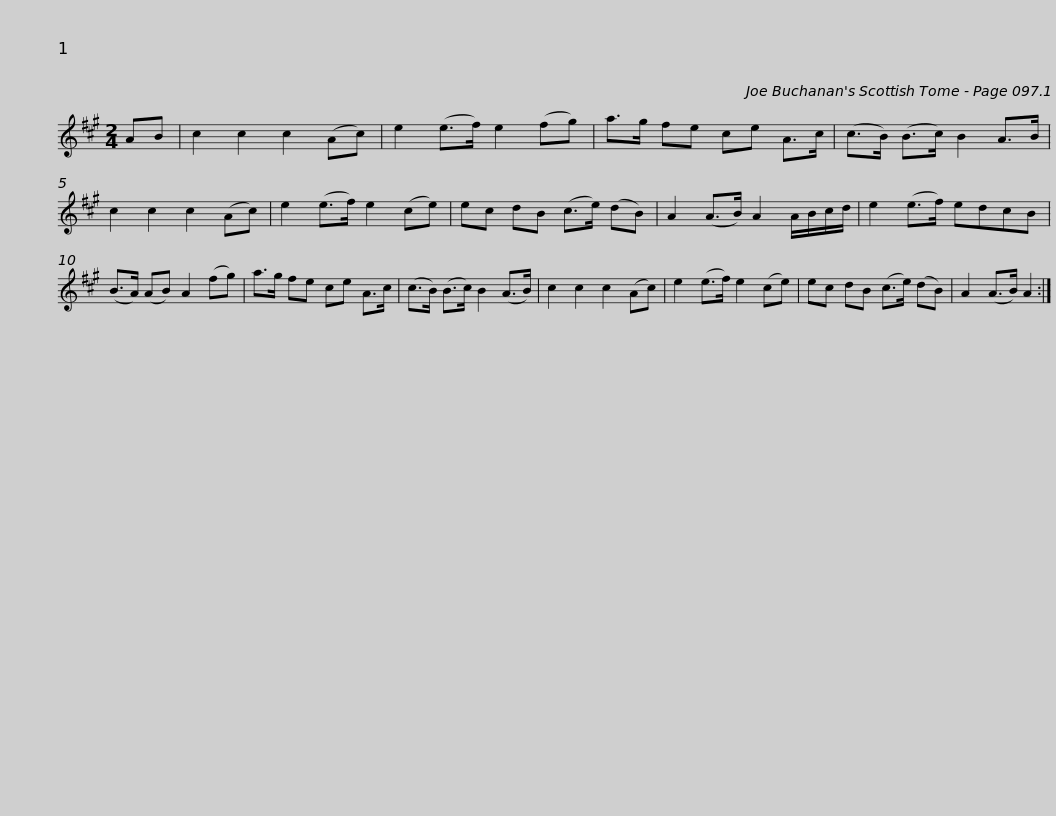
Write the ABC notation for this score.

X:1
L:1/8
M:2/4
I:linebreak $
K:A
V:1 treble
V:1
 AB | c2 c2 c2 (Ac) | e2 (e>f) e2 (fg) | a>g fe ce A>c | (c>B) (B>c) B2 A>B | %5
 c2 c2 c2 (Ac) | e2 (e>f) e2 (ce) |$ ec dB (c>e) (dB) | A2 (A>B) A2 A/B/c/d/ | e2 (e>f) edcB | %10
 (B>A) (AB) A2 (fg) | a>g fe ce A>c |$ (c>B) (B>c) B2 (A>B) | c2 c2 c2 (Ac) | e2 (e>f) e2 (ce) | %15
 ec dB (c>e) (dB) | A2 (A>B) A2 :| %17
